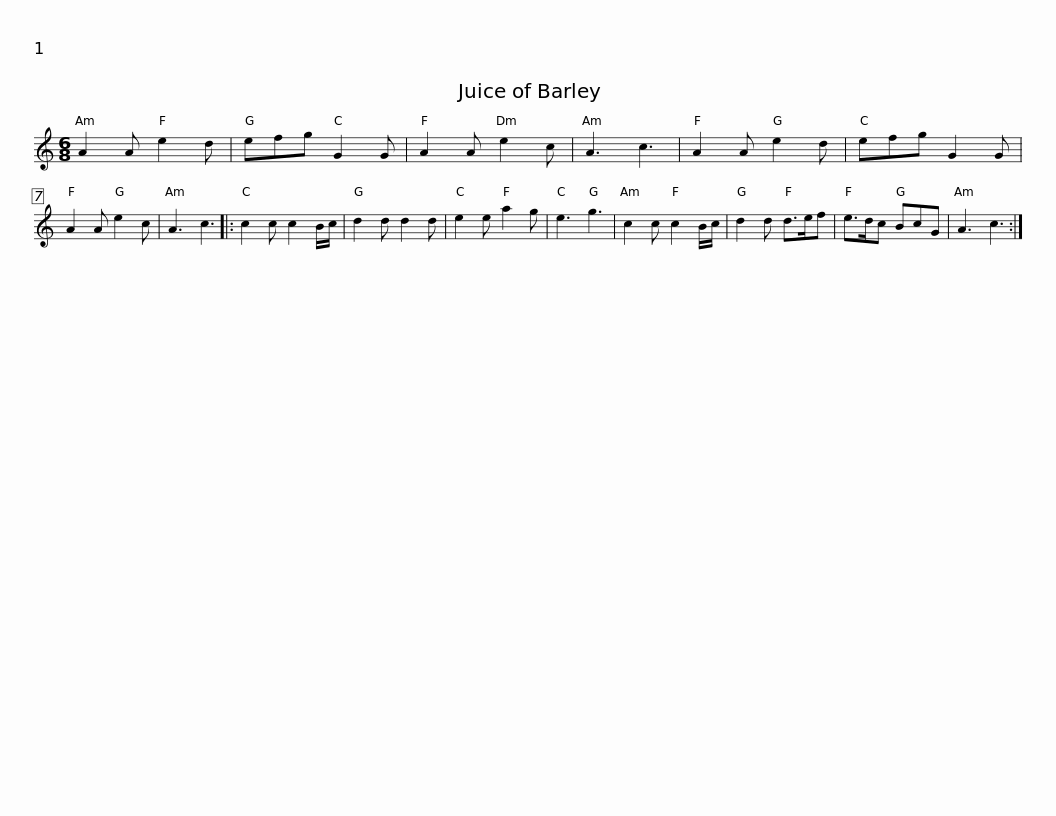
X:1
L:1/8
M:6/8
I:linebreak $
K:C
V:1 treble
V:1
 A2 A e2 d | efg G2 G | A2 A e2 c | A3 c3 | A2 A e2 d | %5
 efg G2 G | A2 A e2 c | A3 c3 |: c2 c c2 B/c/ |$ d2 d d2 d | %10
 e2 e a2 g | e3 g3 | c2 c c2 B/c/ | d2 d d>ef | e>dc BcG | %15
 A3 c3 :| %16
